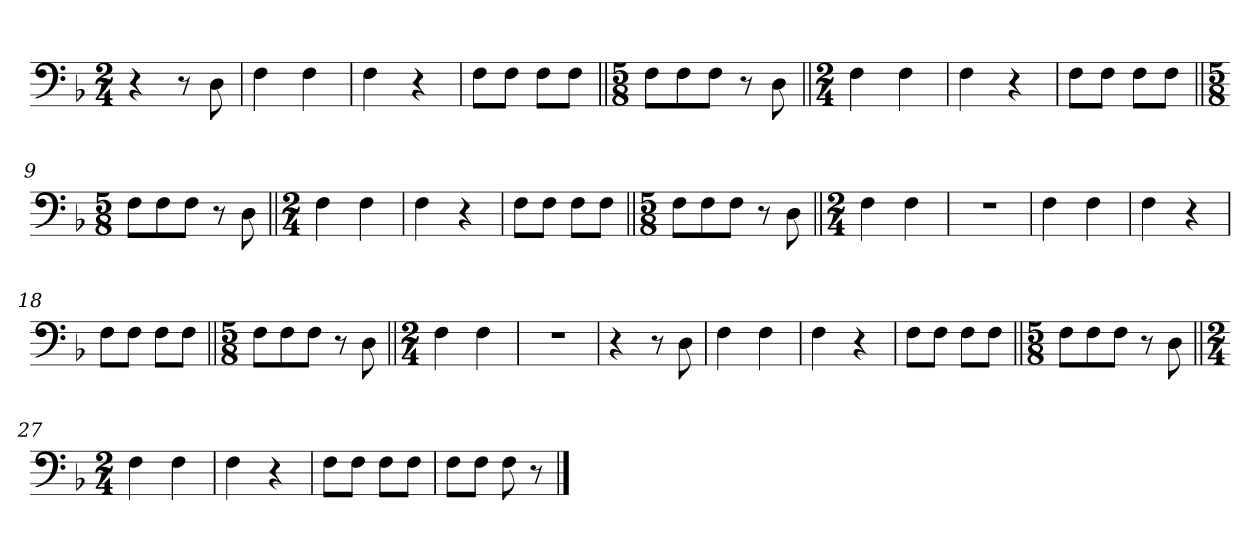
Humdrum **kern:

**kern
*part1
*staff1
*clefF4
*k[b-]
*M2/4
=1
4r
8r
8D\
=2
4F\
4F\
=3
4F\
4r
=4
8F\L
8F\J
8F\L
8F\J
=5||
*M5/8
8F\L
8F\
8F\J
8r
8D\
=6||
*M2/4
4F\
4F\
=7
4F\
4r
=8
8F\L
8F\J
8F\L
8F\J
=9||
*M5/8
8F\L
8F\
8F\J
8r
8D\
=10||
*M2/4
4F\
4F\
=11
4F\
4r
=12
8F\L
8F\J
8F\L
8F\J
=13||
*M5/8
8F\L
8F\
8F\J
8r
8D\
=14||
*M2/4
4F\
4F\
=15
2r
=16
4F\
4F\
=17
4F\
4r
=18
8F\L
8F\J
8F\L
8F\J
=19||
*M5/8
8F\L
8F\
8F\J
8r
8D\
=20||
*M2/4
4F\
4F\
=21
2r
=22
4r
8r
8D\
=23
4F\
4F\
=24
4F\
4r
=25
8F\L
8F\J
8F\L
8F\J
=26||
*M5/8
8F\L
8F\
8F\J
8r
8D\
=27||
*M2/4
4F\
4F\
=28
4F\
4r
=29
8F\L
8F\J
8F\L
8F\J
=30
8F\L
8F\J
8F\
8r
==
*-
